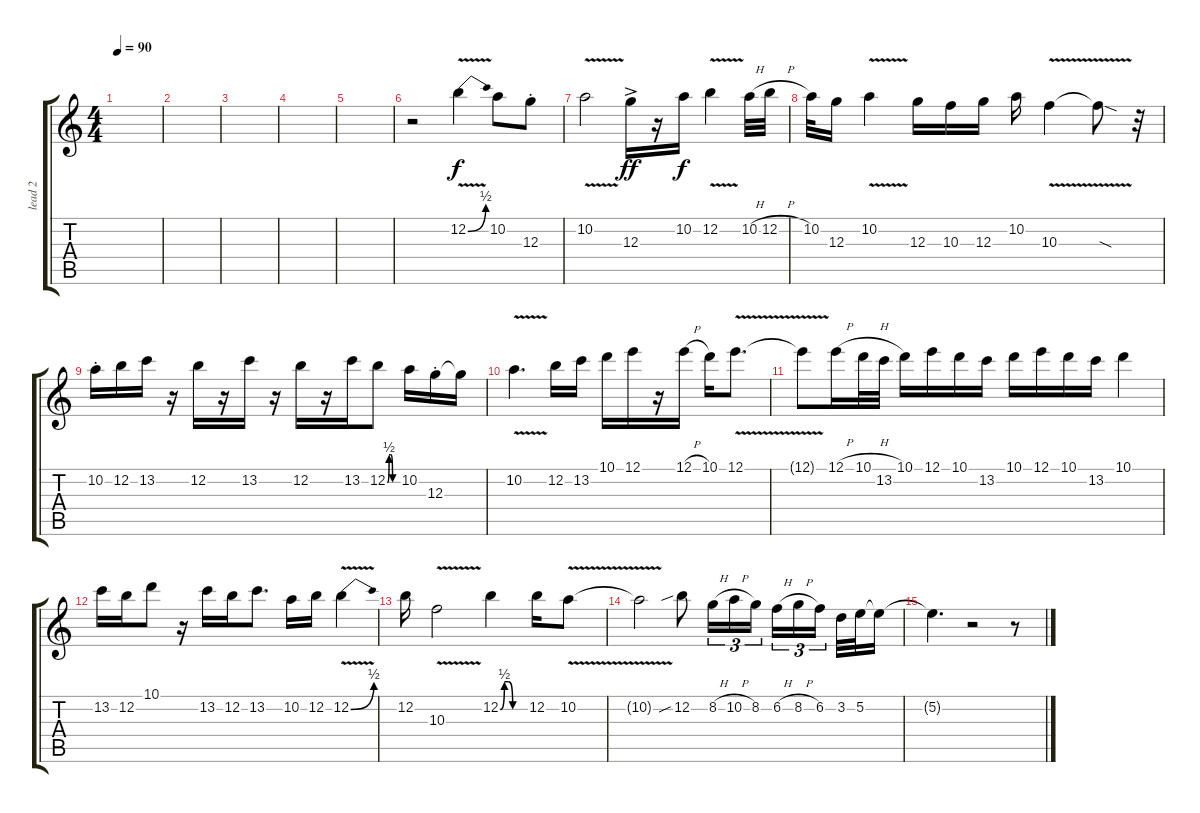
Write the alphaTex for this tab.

\track ("lead 2" "lead 2") {instrument overdrivenguitar}
\staff {score tabs}
\tuning (E4 B3 G3 D3 A2 E2) {hide}
\ts (4 4)
\tempo 90
\clef g2
\ks c
|
|
|
|
|
r.2 12.2{be (bend 0 0 60 2) v}.4 10.2.8 12.3{st}.8 |
10.2{v}.2 12.3{ac}.16{dy ff} r.16 10.2.16{dy f} 12.2{v}.4 10.2{h}.32 12.2{h}.32 |
10.2.32 12.3.16 10.2{v}.4 12.3.16 10.3.16 12.3.16 10.2.16 10.3{v}.4 10.3{sod t}.8 r.32 |
10.2{st}.16 12.2.16 13.2.16 r.16 12.2.16 r.16 13.2.16 r.16 12.2.16 r.16 13.2.16 12.2{be (custom 0 0 10 2 20 2 30 0 60 0)}.8 10.2.16 12.3{st}.16 12.3{t}.16 |
10.2{v}.4{d} 12.2.16 13.2.16 10.1.16 12.1.16 r.16 12.1{h}.16 10.1.16 12.1{v}.8{d} |
12.1{v t}.8 12.1{h}.16 10.1{h}.32 13.2.32 10.1.16 12.1.16 10.1.16 13.2.16 10.1.16 12.1.16 10.1.16 13.2.16 10.1.4 |
13.2.16 12.2.16 10.1.8 r.16 13.2.16 12.2.16 13.2.8{d} 10.2.16 12.2.16 12.2{be (bend 0 0 60 2) v}.4 |
12.2.16 10.3{v}.2 12.2{be (custom 0 0 10 2 20 2 30 0 60 0)}.4 12.2.16 10.2{v}.8 |
10.2{v t}.2 12.2{sib}.8 8.2{h}.16{tu (3 2)} 10.2{h}.16{tu (3 2)} 8.2.16{tu (3 2)} 6.2{h}.16{tu (3 2)} 8.2{h}.16{tu (3 2)} 6.2.16{tu (3 2) beam splitsecondary} 3.2.32 5.2.32 5.2{t}.16 |
5.2{t}.4{d} r.2 r.8
